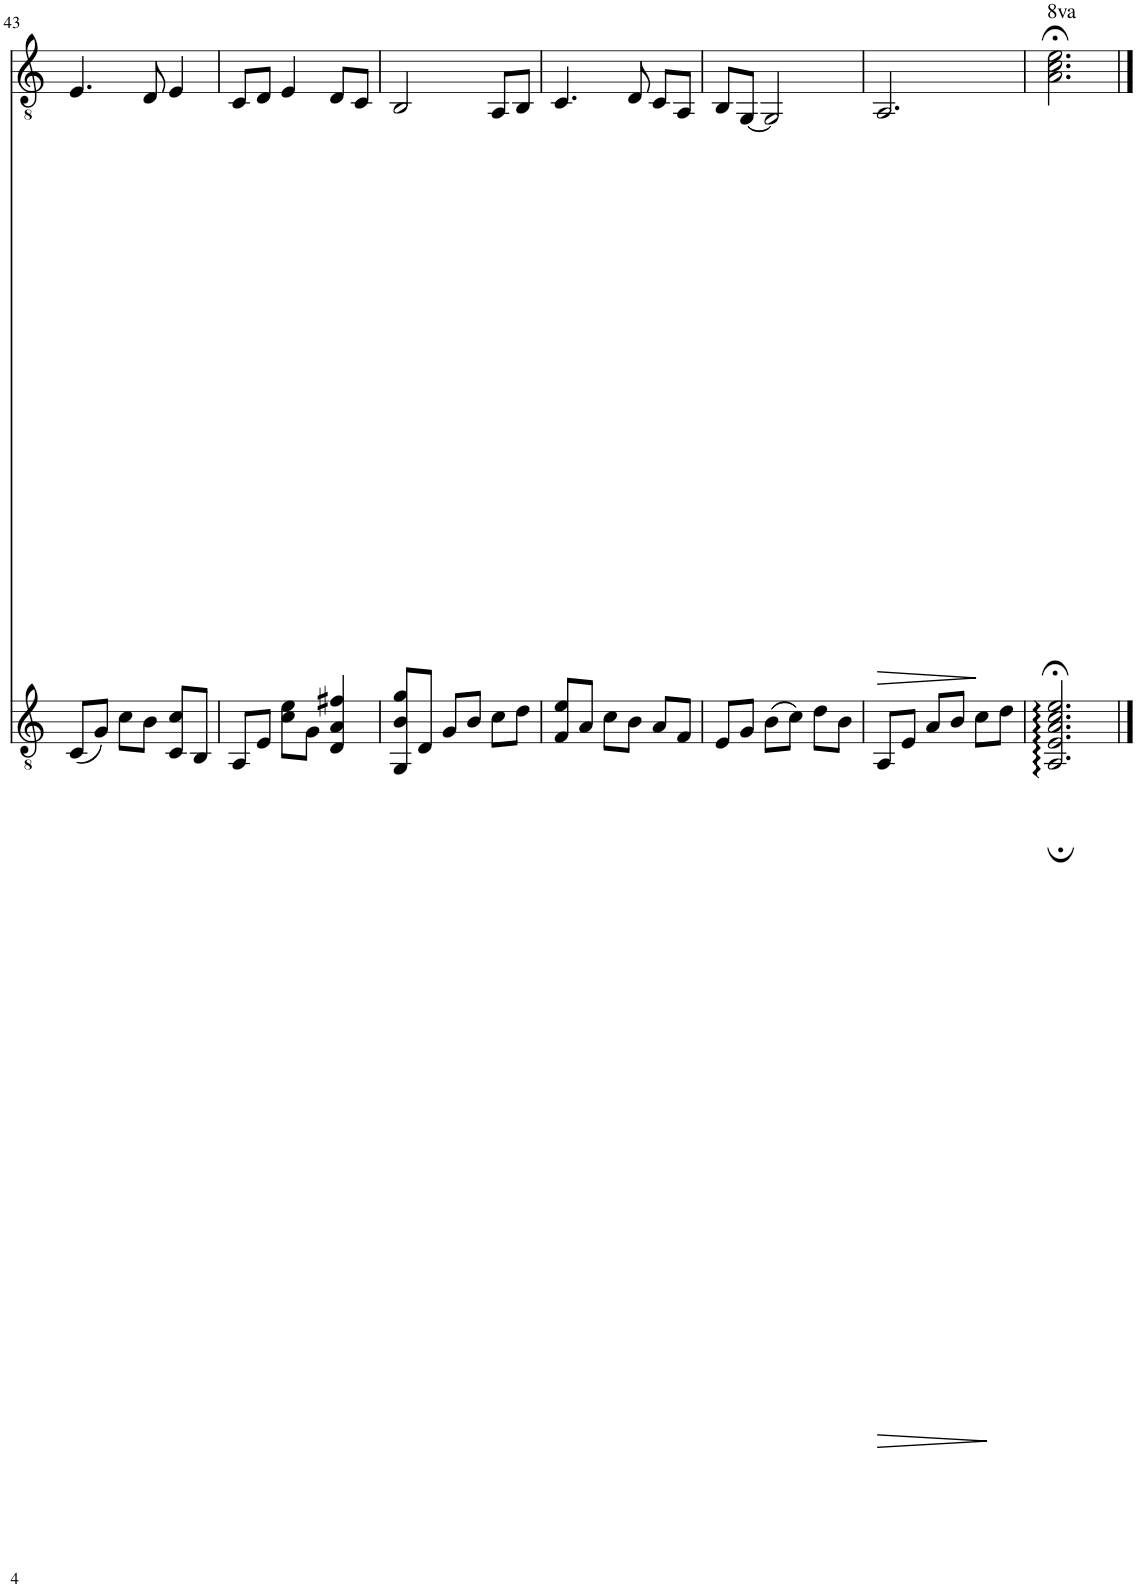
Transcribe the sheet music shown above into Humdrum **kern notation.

**kern	**dynam	**kern	**dynam
*part2	*part2	*part1	*part1
*staff2	*staff2	*staff1	*staff1
*I"Guitar	*	*I"Guitar	*
!!LO:PB:g=z
*clefGv2	*	*clefGv2	*
*k[]	*	*k[]	*
*M3/4	*	*M3/4	*
=43	=43	=43	=43
(8C/L	.	4.E/	.
8G/J)	.	.	.
8c\L	.	.	.
8B\J	.	8D/	.
8C/ 8c/L	.	4E/	.
8BB/J	.	.	.
=44	=44	=44	=44
8AA/L	.	8C/L	.
8E/J	.	8D/J	.
8c\ 8e\L	.	4E/	.
8G\J	.	.	.
4D/ 4A/ 4f#X/	.	8D/L	.
.	.	8C/J	.
=45	=45	=45	=45
8GG/ 8B/ 8g/L	.	2BB/	.
8D/J	.	.	.
8G/L	.	.	.
8B/J	.	.	.
8c\L	.	8AA/L	.
8d\J	.	8BB/J	.
=46	=46	=46	=46
8F/ 8e/L	.	4.C/	.
8A/J	.	.	.
8c\L	.	.	.
8B\J	.	8D/	.
8A/L	.	8C/L	.
8F/J	.	8AA/J	.
=47	=47	=47	=47
8E/L	.	8BB/L	.
8G/J	.	[8GG/J	.
(8B\L	.	2GG/]	.
8c\J)	.	.	.
8d\L	.	.	.
8B\J	.	.	.
=48	=48	=48	=48
!	!LO:HP:b	!	!LO:HP:b
8AA/L	>	2.AA/	>
8E/J	.	.	.
8A/L	.	.	.
8B/J	.	.	.
8c\L	.	.	.
8d\J	.	.	.
.	]	.	]
=49	=49	=49	=49
*	*	*8va	*
2.AA/:;< 2.E/:;< 2.A/:;< 2.c/:;< 2.e/:;<	.	2.a\;< 2.cc\;< 2.ee\;<	.
*	*	*X8va	*
==	==	==	==
*-	*-	*-	*-
